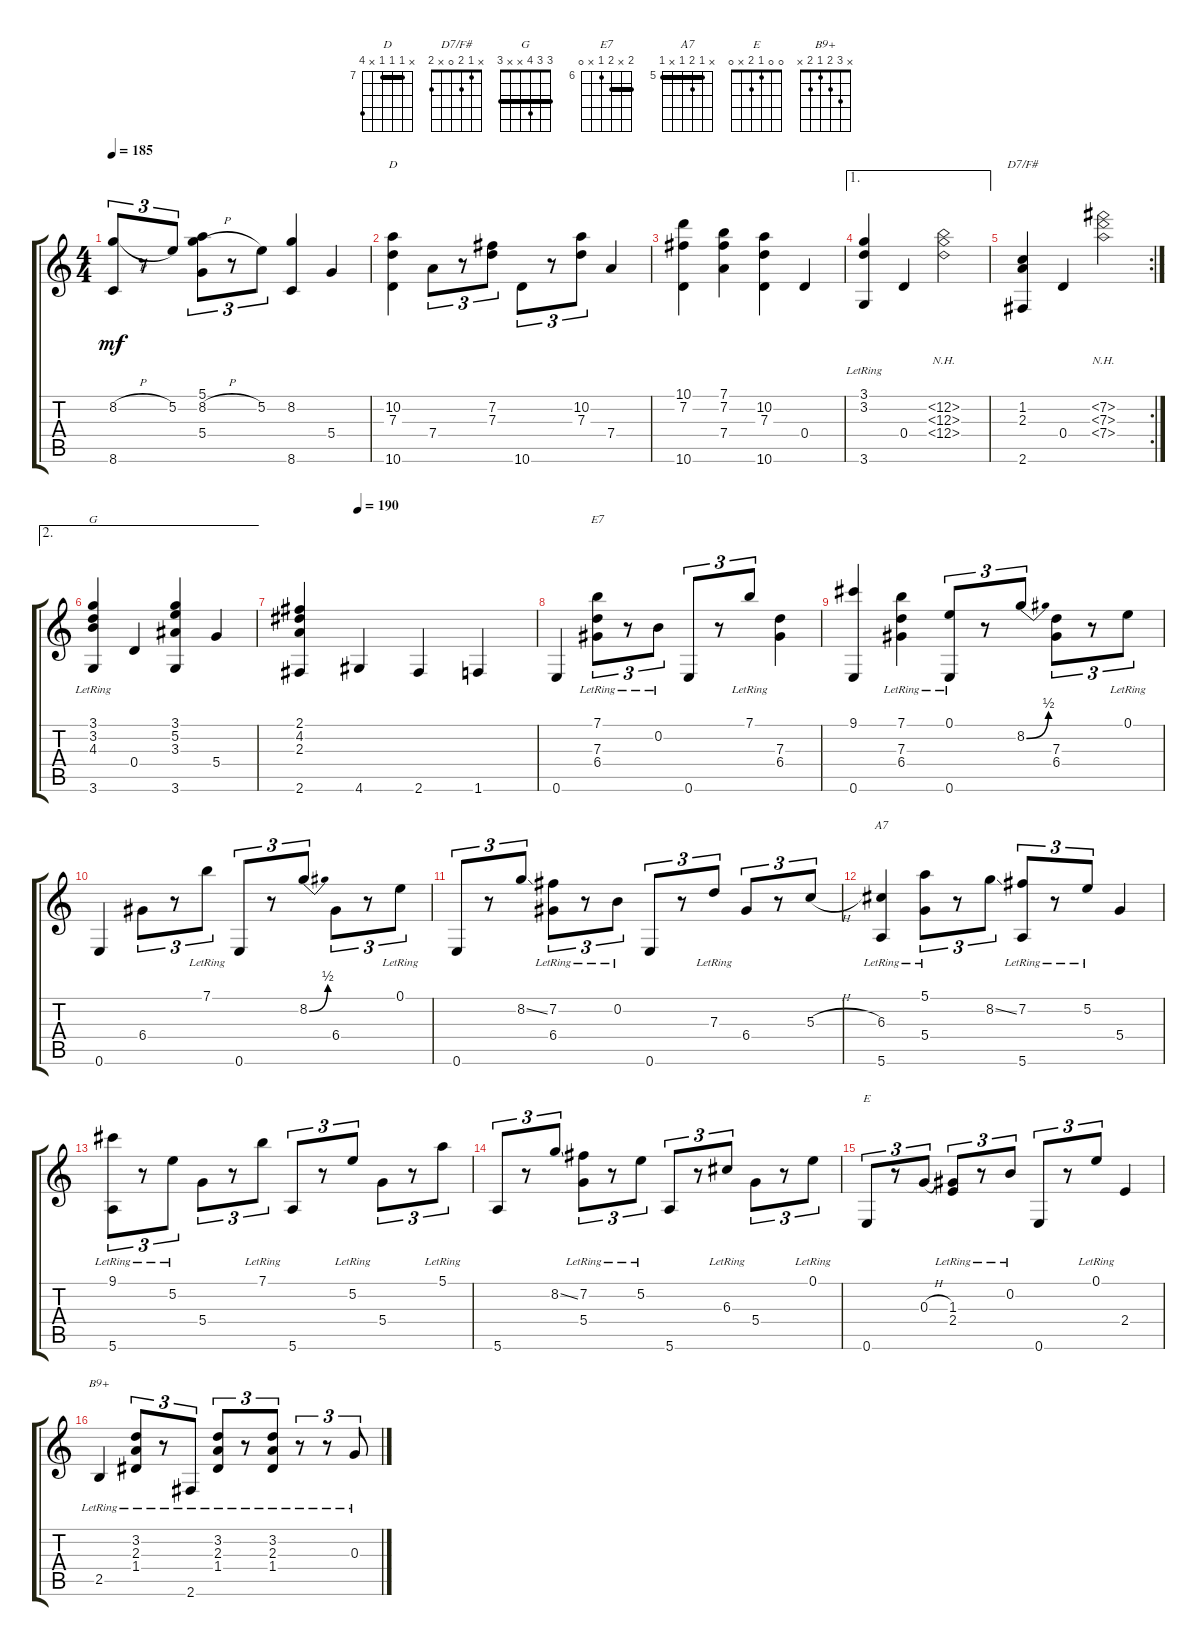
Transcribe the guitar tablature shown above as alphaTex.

\track "" {instrument acousticguitarnylon}
\staff {score tabs}
\tuning (E4 B3 G3 D3 A2 E2) {hide}
\chord ("D" x 7 7 7 x 10) {firstfret 7 barre 7}
\chord ("D7/F#" x 1 2 0 x 2)
\chord ("G" 3 3 4 x x 3) {barre 3}
\chord ("E7" 7 x 7 6 x 0) {firstfret 6 barre 7}
\chord ("A7" x 5 6 5 x 5) {firstfret 5 barre 5}
\chord ("E" 0 0 1 2 x 0)
\chord ("B9+" x 3 2 1 2 x)
\ts (4 4)
\tempo 185
\clef g2
\ks c
(8.2{h} 8.6).8{tu (3 2) dy mf} r.8{tu (3 2)} 5.2.8{tu (3 2)} (5.1 8.2{h} 5.4).8{tu (3 2)} r.8{tu (3 2)} 5.2.8{tu (3 2)} (8.2 8.6).4 5.4.4 |
(10.2 7.3 10.6).4{ch "D"} 7.4.8{tu (3 2)} r.8{tu (3 2)} (7.2 7.3).8{tu (3 2)} 10.6.8{tu (3 2)} r.8{tu (3 2)} (10.2 7.3).8{tu (3 2)} 7.4.4 |
(10.1 7.2 10.6).4 (7.1 7.2 7.4).4 (10.2 7.3 10.6).4 0.4.4 |
\ae 1
(3.1{lr} 3.2{lr} 3.6).4 0.4.4 (12.2{nh} 12.3{nh} 12.4{nh}).2 |
\rc 2
(1.2 2.3 2.6).4{ch "D7/F#"} 0.4.4 (7.2{nh} 7.3{nh} 7.4{nh}).2 |
\ae 2
(3.1{lr} 3.2{lr} 4.3 3.6).4{ch "G"} 0.4.4 (3.1 5.2 3.3 3.6).4 5.4.4 |
\tempo (190 0.25)
(2.1 4.2 2.3 2.6).4 4.6.4 2.6.4 1.6.4 |
0.6.4 (7.1{lr} 7.3 6.4).8{tu (3 2) ch "E7"} r.8{tu (3 2)} 0.2{lr}.8{tu (3 2)} 0.6.8{tu (3 2)} r.8{tu (3 2)} 7.1{lr}.8{tu (3 2)} (7.3 6.4).4 |
(9.1 0.6).4 (7.1{lr} 7.3{lr} 6.4{lr}).4 (0.1{lr} 0.6).8{tu (3 2)} r.8{tu (3 2)} 8.2{be (bend 0 0 60 2)}.8{tu (3 2)} (7.3 6.4).8{tu (3 2)} r.8{tu (3 2)} 0.1{lr}.8{tu (3 2)} |
0.6.4 6.4.8{tu (3 2)} r.8{tu (3 2)} 7.1{lr}.8{tu (3 2)} 0.6.8{tu (3 2)} r.8{tu (3 2)} 8.2{be (bend 0 0 60 2)}.8{tu (3 2)} 6.4.8{tu (3 2)} r.8{tu (3 2)} 0.1{lr}.8{tu (3 2)} |
0.6.8{tu (3 2)} r.8{tu (3 2)} 8.2{ss}.8{tu (3 2)} (7.2{lr} 6.4).8{tu (3 2)} r.8{tu (3 2)} 0.2{lr}.8{tu (3 2)} 0.6.8{tu (3 2)} r.8{tu (3 2)} 7.3{lr}.8{tu (3 2)} 6.4.8{tu (3 2)} r.8{tu (3 2)} 5.3{h}.8{tu (3 2)} |
(6.3{lr} 5.6).4{ch "A7"} (5.1{lr} 5.4).8{tu (3 2)} r.8{tu (3 2)} 8.2{ss}.8{tu (3 2)} (7.2{lr} 5.6).8{tu (3 2)} r.8{tu (3 2)} 5.2{lr}.8{tu (3 2)} 5.4.4 |
(9.1{lr} 5.6).8{tu (3 2)} r.8{tu (3 2)} 5.2{lr}.8{tu (3 2)} 5.4.8{tu (3 2)} r.8{tu (3 2)} 7.1{lr}.8{tu (3 2)} 5.6.8{tu (3 2)} r.8{tu (3 2)} 5.2{lr}.8{tu (3 2)} 5.4.8{tu (3 2)} r.8{tu (3 2)} 5.1{lr}.8{tu (3 2)} |
5.6.8{tu (3 2)} r.8{tu (3 2)} 8.2{ss}.8{tu (3 2)} (7.2{lr} 5.4).8{tu (3 2)} r.8{tu (3 2)} 5.2{lr}.8{tu (3 2)} 5.6.8{tu (3 2)} r.8{tu (3 2)} 6.3{lr}.8{tu (3 2)} 5.4.8{tu (3 2)} r.8{tu (3 2)} 0.1{lr}.8{tu (3 2)} |
0.6.8{tu (3 2) ch "E"} r.8{tu (3 2)} 0.3{h}.8{tu (3 2)} (1.3{lr} 2.4).8{tu (3 2)} r.8{tu (3 2)} 0.2{lr}.8{tu (3 2)} 0.6.8{tu (3 2)} r.8{tu (3 2)} 0.1{lr}.8{tu (3 2)} 2.4.4 |
2.5{lr}.4{ch "B9+"} (3.2{lr} 2.3{lr} 1.4).8{tu (3 2)} r.8{tu (3 2)} 2.6{lr}.8{tu (3 2)} (3.2{lr} 2.3{lr} 1.4).8{tu (3 2)} r.8{tu (3 2)} (3.2{lr} 2.3{lr} 1.4).8{tu (3 2)} r.8{tu (3 2)} r.8{tu (3 2)} 0.3{lr}.8{tu (3 2)}
